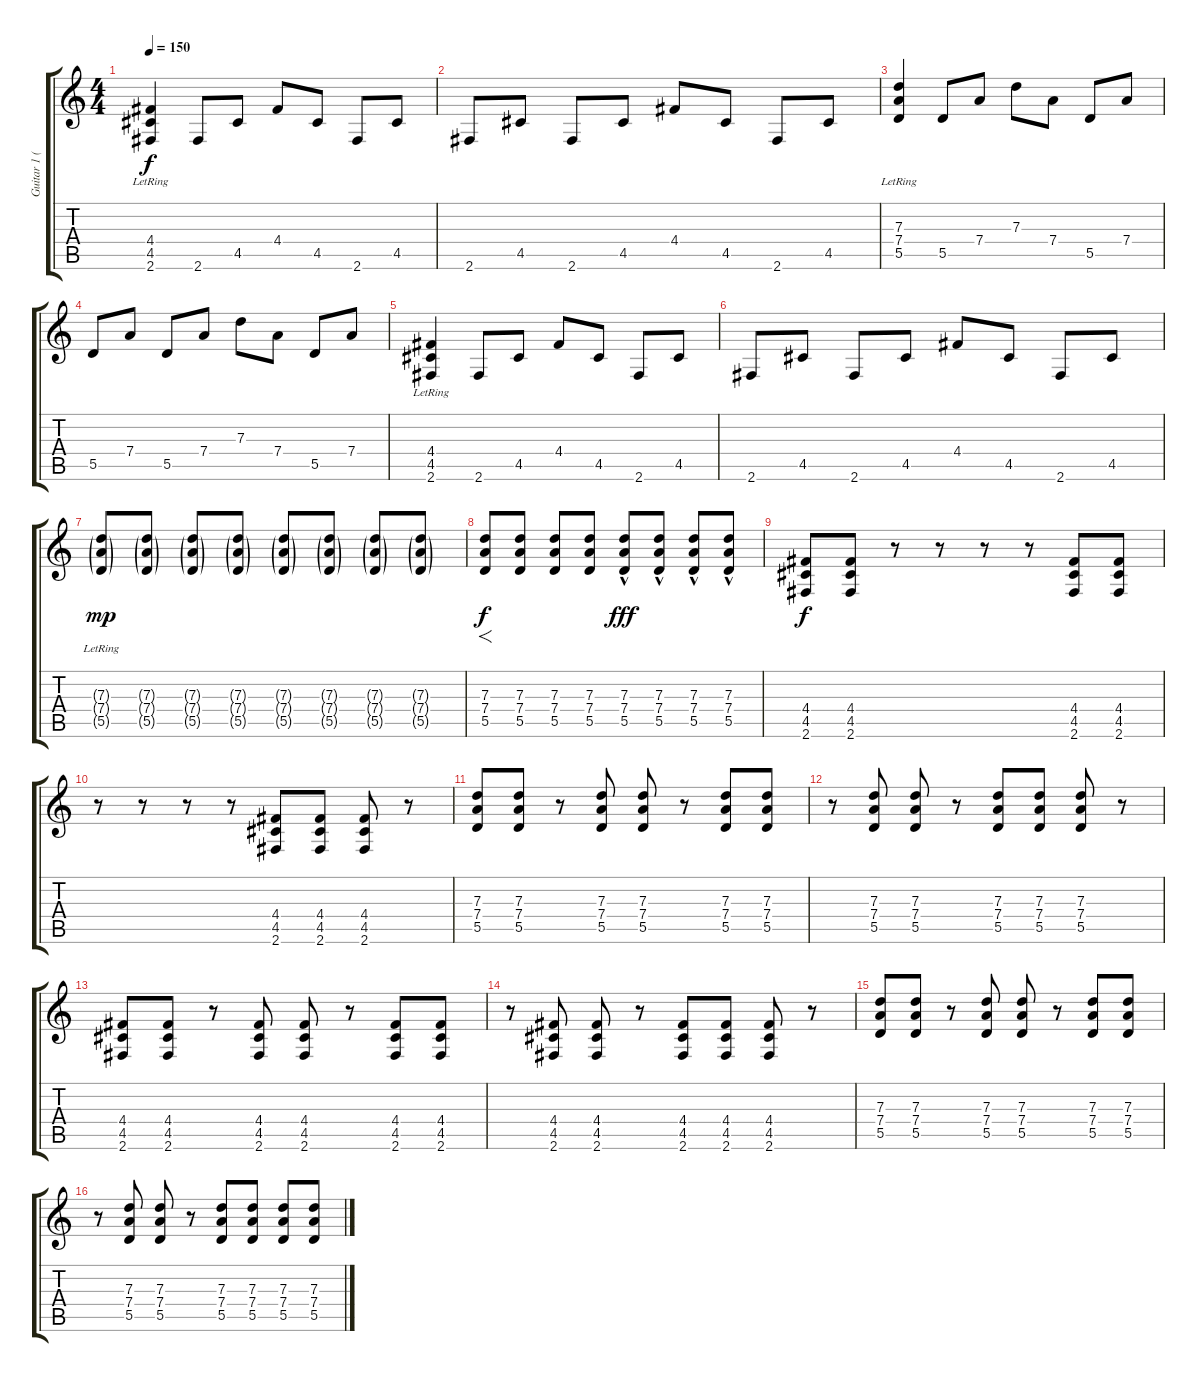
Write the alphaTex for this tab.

\track ("Guitar 1 (Tim)" "Guitar 1 (") {instrument distortionguitar}
\staff {score tabs}
\tuning (E4 B3 G3 D3 A2 E2) {hide}
\ts (4 4)
\tempo 150
\clef g2
\ks c
(4.4{lr} 4.5{lr} 2.6{lr}).4{dy f} 2.6.8 4.5.8 4.4.8 4.5.8 2.6.8 4.5.8 |
2.6.8 4.5.8 2.6.8 4.5.8 4.4.8 4.5.8 2.6.8 4.5.8 |
(7.3{lr} 7.4{lr} 5.5{lr}).4 5.5.8 7.4.8 7.3.8 7.4.8 5.5.8 7.4.8 |
5.5.8 7.4.8 5.5.8 7.4.8 7.3.8 7.4.8 5.5.8 7.4.8 |
(4.4{lr} 4.5{lr} 2.6{lr}).4 2.6.8 4.5.8 4.4.8 4.5.8 2.6.8 4.5.8 |
2.6.8 4.5.8 2.6.8 4.5.8 4.4.8 4.5.8 2.6.8 4.5.8 |
(7.3{g lr} 7.4{g lr} 5.5{g lr}).8{dy mp} (7.3{g} 7.4{g} 5.5{g}).8 (7.3{g} 7.4{g} 5.5{g}).8 (7.3{g} 7.4{g} 5.5{g}).8 (7.3{g} 7.4{g} 5.5{g}).8 (7.3{g} 7.4{g} 5.5{g}).8 (7.3{g} 7.4{g} 5.5{g}).8 (7.3{g} 7.4{g} 5.5{g}).8 |
(7.3 7.4 5.5).8{f dy f} (7.3 7.4 5.5).8 (7.3 7.4 5.5).8 (7.3 7.4 5.5).8 (7.3 7.4{hac} 5.5).8{dy fff} (7.3 7.4{hac} 5.5).8 (7.3 7.4{hac} 5.5).8 (7.3 7.4{hac} 5.5).8 |
(4.4 4.5 2.6).8{dy f} (4.4 4.5 2.6).8 r.8 r.8 r.8 r.8 (4.4 4.5 2.6).8 (4.4 4.5 2.6).8 |
r.8 r.8 r.8 r.8 (4.4 4.5 2.6).8 (4.4 4.5 2.6).8 (4.4 4.5 2.6).8 r.8 |
(7.3 7.4 5.5).8 (7.3 7.4 5.5).8 r.8 (7.3 7.4 5.5).8 (7.3 7.4 5.5).8 r.8 (7.3 7.4 5.5).8 (7.3 7.4 5.5).8 |
r.8 (7.3 7.4 5.5).8 (7.3 7.4 5.5).8 r.8 (7.3 7.4 5.5).8 (7.3 7.4 5.5).8 (7.3 7.4 5.5).8 r.8 |
(4.4 4.5 2.6).8 (4.4 4.5 2.6).8 r.8 (4.4 4.5 2.6).8 (4.4 4.5 2.6).8 r.8 (4.4 4.5 2.6).8 (4.4 4.5 2.6).8 |
r.8 (4.4 4.5 2.6).8 (4.4 4.5 2.6).8 r.8 (4.4 4.5 2.6).8 (4.4 4.5 2.6).8 (4.4 4.5 2.6).8 r.8 |
(7.3 7.4 5.5).8 (7.3 7.4 5.5).8 r.8 (7.3 7.4 5.5).8 (7.3 7.4 5.5).8 r.8 (7.3 7.4 5.5).8 (7.3 7.4 5.5).8 |
r.8 (7.3 7.4 5.5).8 (7.3 7.4 5.5).8 r.8 (7.3 7.4 5.5).8 (7.3 7.4 5.5).8 (7.3 7.4 5.5).8 (7.3 7.4 5.5).8
